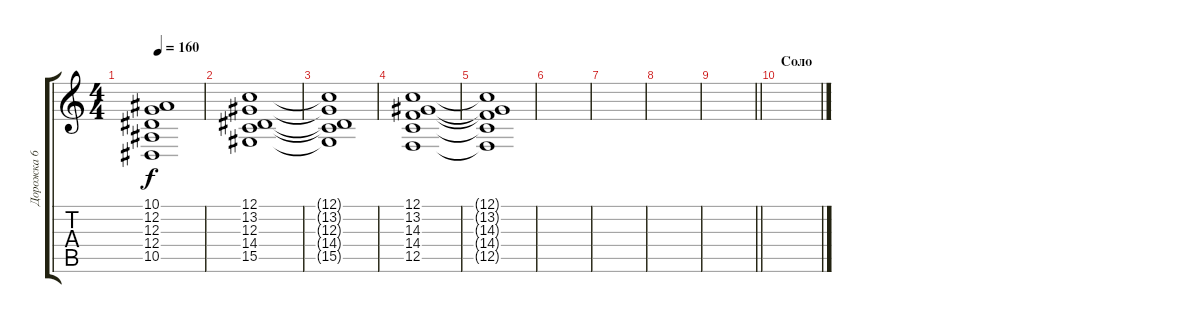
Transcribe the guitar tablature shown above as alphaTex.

\track ("Дорожка 6" "Дорожка 6") {instrument acousticgrandpiano}
\staff {score tabs}
\tuning (C4 G3 Eb3 Bb2 F2 C2) {hide}
\ts (4 4)
\tempo 160
\clef g2
\ks c
(10.1{t} 12.2{t} 12.3{t} 12.4{t} 10.5{t}).1{dy f} |
(12.1 13.2 12.3 14.4 15.5).1 |
(12.1{t} 13.2{t} 12.3{t} 14.4{t} 15.5{t}).1 |
(12.1 13.2 14.3 14.4 12.5).1 |
(12.1{t} 13.2{t} 14.3{t} 14.4{t} 12.5{t}).1 |
|
|
|
\barLineRight lightlight
|
\section ("" "Соло")
